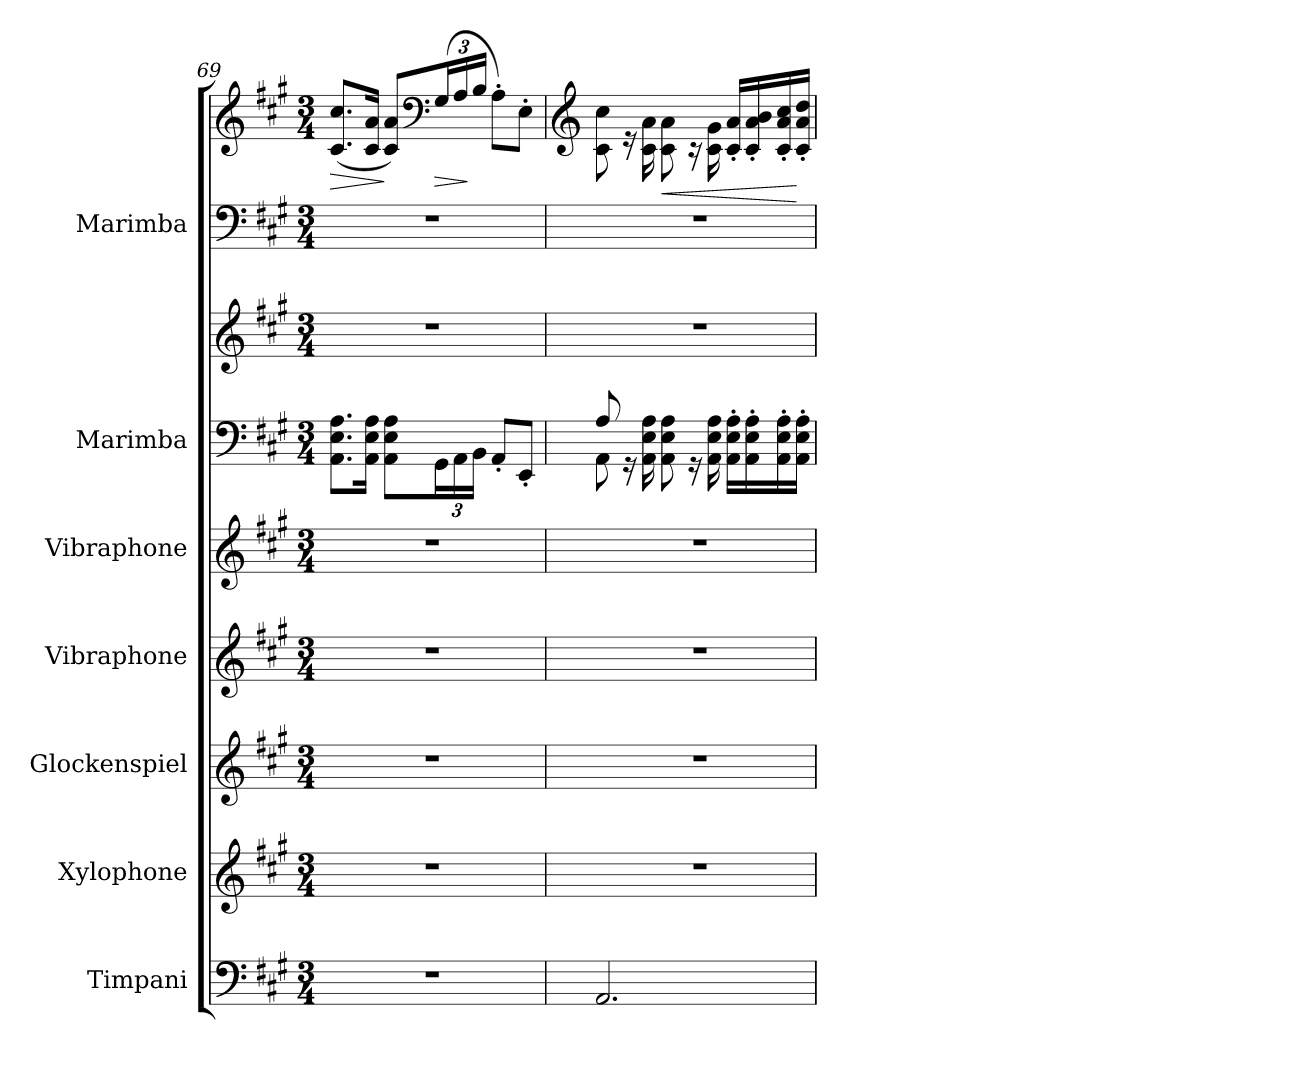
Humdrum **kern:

**kern	**kern	**kern	**kern	**kern	**kern	**kern	**kern	**kern	**dynam
*part7	*part6	*part5	*part4	*part3	*part2	*part2	*part1	*part1	*part1
*staff9	*staff8	*staff7	*staff6	*staff5	*staff4	*staff3	*staff2	*staff1	*staff1/2
*I"Timpani	*I"Xylophone	*I"Glockenspiel	*I"Vibraphone	*I"Vibraphone	*I"Marimba	*	*I"Marimba	*	*
*I'Timp.	*I'Xyl.	*I'Glk.	*I'Vib.	*I'Vib.	*I'Mrm.	*	*I'Mrm.	*	*
*clefF4	*clefG2	*clefG2	*clefG2	*clefG2	*clefF4	*clefG2	*clefF4	*clefG2	*
*	*ITrd-7c-12	*ITrd-14c-24	*	*	*	*	*	*	*
*k[f#c#g#]	*k[f#c#g#]	*k[f#c#g#]	*k[f#c#g#]	*k[f#c#g#]	*k[f#c#g#]	*k[f#c#g#]	*k[f#c#g#]	*k[f#c#g#]	*
*M3/4	*M3/4	*M3/4	*M3/4	*M3/4	*M3/4	*M3/4	*M3/4	*M3/4	*
=69	=69	=69	=69	=69	=69	=69	=69	=69	=69
!	!	!	!	!	!	!	!	!	!LO:HP:b
2.r	2.r	2.r	2.r	2.r	8.AA\ 8.E\ 8.A\L	2.r	2.r	(>8.c#/ 8.cc#/L	>
.	.	.	.	.	16AA\ 16E\ 16A\Jk	.	.	16c#/ 16a/Jk	.
.	.	.	.	.	8AA\ 8E\ 8A\L	.	.	8c#/ 8a/L)	]
*	*	*	*	*	*	*	*	*clefF4	*
*	*	*	*	*	*Xbrackettup	*	*	*Xbrackettup	*
!	!	!	!	!	!	!	!	!	!LO:HP:b
.	.	.	.	.	24GG#\L	.	.	(24G#/L	>
.	.	.	.	.	24AA\	.	.	24A/	.
.	.	.	.	.	24BB\JJ	.	.	24B/JJ	]
.	.	.	.	.	8AA'/L	.	.	8A'\L)	.
.	.	.	.	.	8EE'/J	.	.	8E'\J	.
=70	=70	=70	=70	=70	=70	=70	=70	=70	=70
*	*	*	*	*	*	*	*	*clefG2	*
*	*	*	*	*	*^	*	*	*^	*
2.AA/	2.r	2.r	2.r	2.r	8A/	8AA\	2.r	2.r	8ryy	8c#\ 8cc#\	.
.	.	.	.	.	16rGG	16ryy	.	.	16re	16ryy	.
.	.	.	.	.	16ryy	16AA\ 16E\ 16A\	.	.	16ryy	16c#\ 16a\	.
!	!	!	!	!	!	!	!	!	!	!	!LO:HP:b
.	.	.	.	.	8ryy	8AA\ 8E\ 8A\	.	.	8ryy	8c#\ 8a\	<
.	.	.	.	.	16rGG	16ryy	.	.	16rc	16ryy	.
.	.	.	.	.	16ryy	16AA\ 16E\ 16A\	.	.	16ryy	16c#\ 16g#\	.
.	.	.	.	.	16AA\' 16E\' 16A\'LL	4ryy	.	.	16c#/' 16a/'LL	4ryy	.
.	.	.	.	.	16AA\' 16E\' 16A\'	.	.	.	16c#/' 16a/' 16b/'	.	.
.	.	.	.	.	16AA\' 16E\' 16A\'	.	.	.	16c#/' 16a/' 16cc#/'	.	.
.	.	.	.	.	16AA\' 16E\' 16A\'JJ	.	.	.	16c#/' 16a/' 16dd/'JJ	.	[
*	*	*	*	*	*v	*v	*	*	*v	*v	*
=	=	=	=	=	=	=	=	=	=
*-	*-	*-	*-	*-	*-	*-	*-	*-	*-
